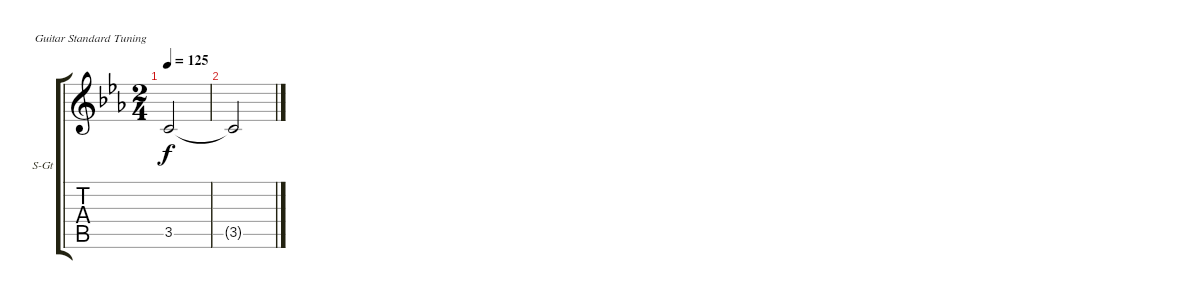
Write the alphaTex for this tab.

\bracketExtendMode groupsimilarinstruments
\firstSystemTrackNameOrientation horizontal
\otherSystemsTrackNameOrientation horizontal
\track ("ðèòì" "S-Gt") {instrument acousticguitarsteel}
\staff {score tabs}
\tuning (E4 B3 G3 D3 A2 E2)
\ts (2 4)
\tempo 125
\clef g2
\ks cminor
3.5{t}.2{dy f} |
3.5{t}.2
